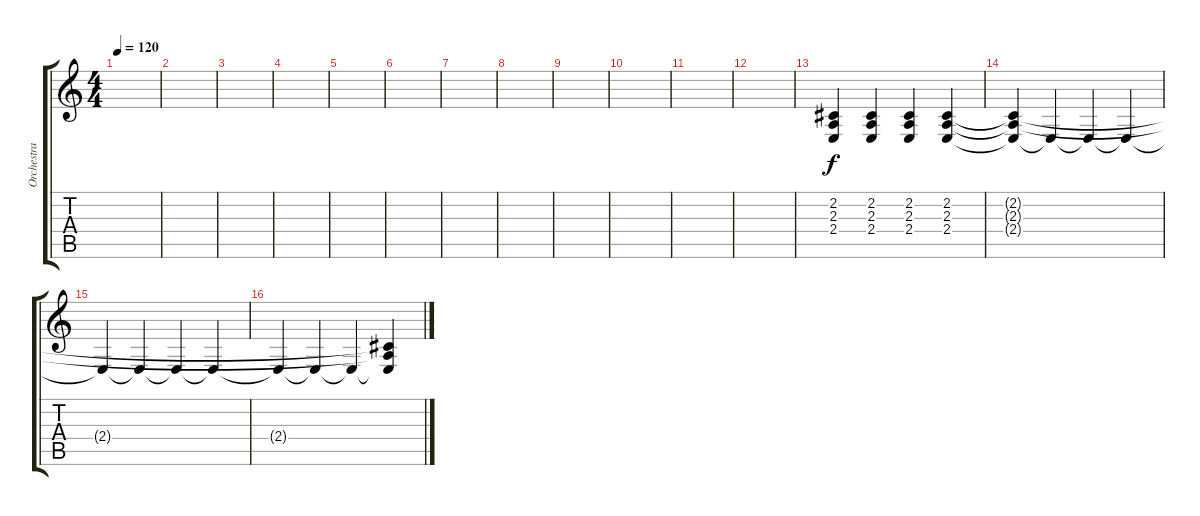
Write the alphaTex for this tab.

\track ("Orchestra" "Orchestra") {instrument stringensemble2}
\staff {score tabs}
\tuning (E4 B3 G3 D3 A2 E2) {hide}
\ts (4 4)
\tempo 120
\clef g2
\ks c
|
|
|
|
|
|
|
|
|
|
|
|
(2.2 2.3 2.4).4{instrument seashore} (2.2 2.3 2.4).4 (2.2 2.3 2.4).4 (2.2 2.3 2.4).4 |
(2.2{t} 2.3{t} 2.4{t}).4 2.4{t}.4 2.4{t}.4 2.4{t}.4 |
2.4{t}.4 2.4{t}.4 2.4{t}.4 2.4{t}.4 |
2.4{t}.4 2.4{t}.4 2.4{t}.4 (2.2{t} 2.3{t} 2.4{t}).4
